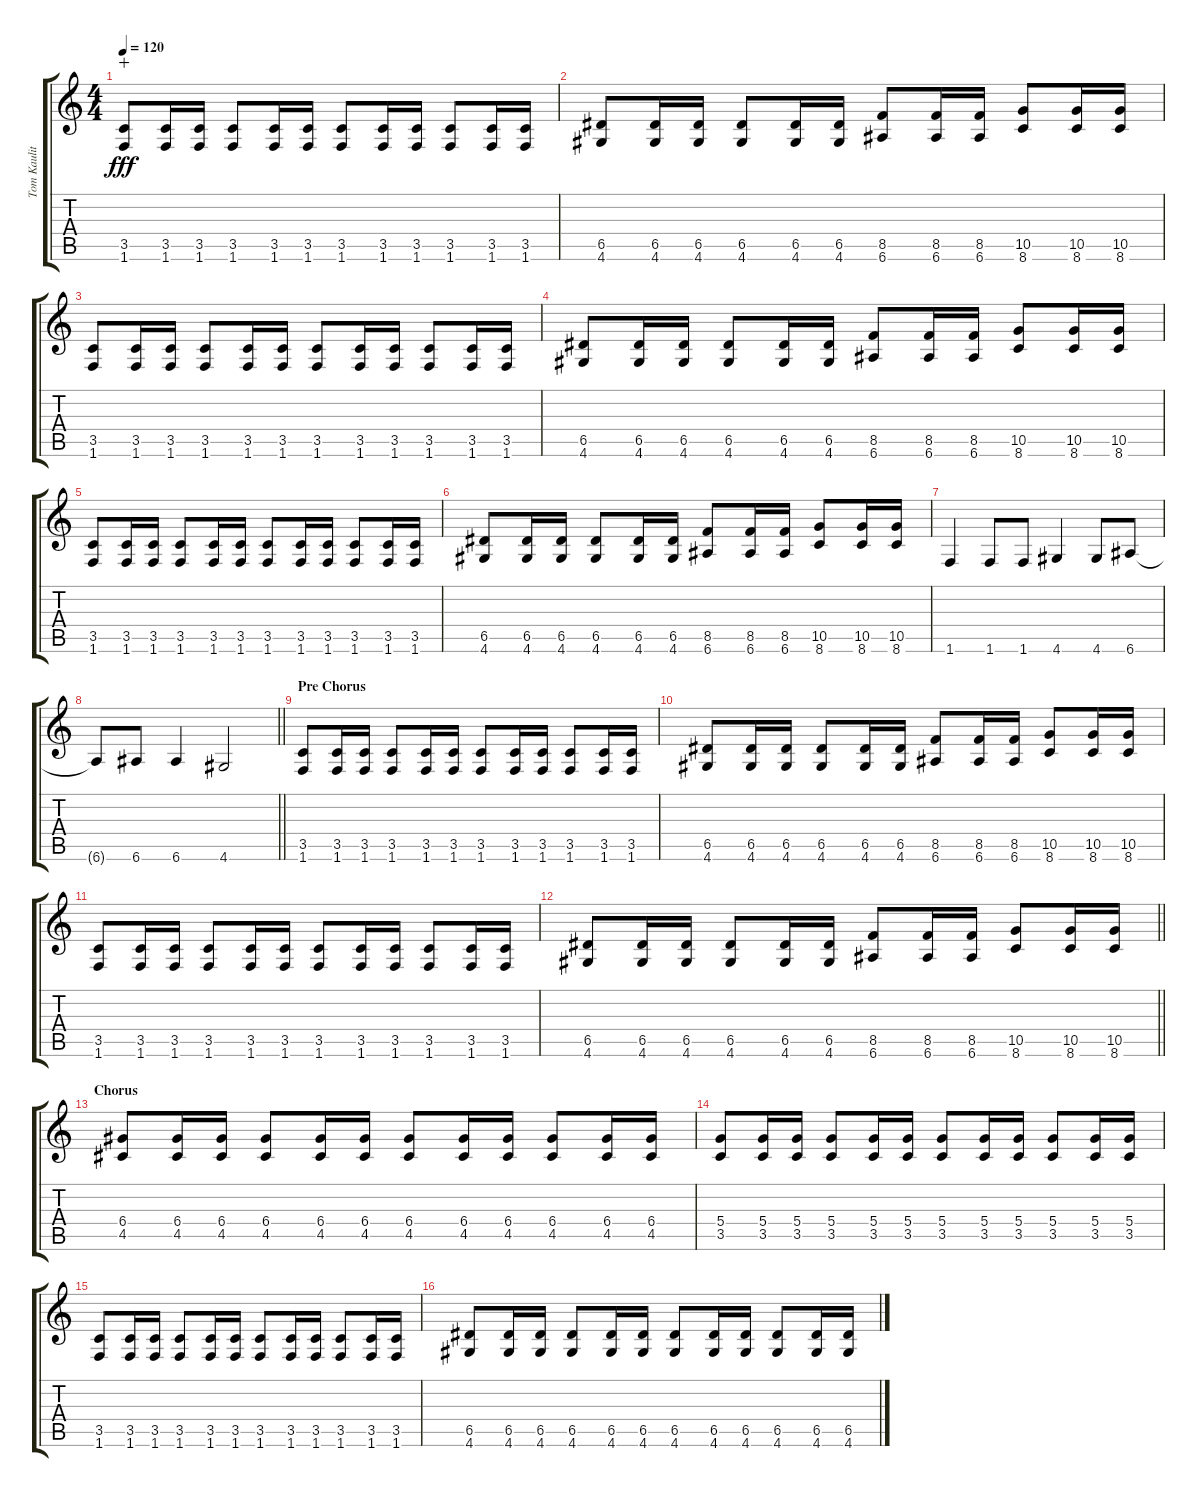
\track ("Tom Kaulitz 3" "Tom Kaulit") {instrument distortionguitar}
\staff {score tabs}
\tuning (E4 B3 G3 D3 A2 E2) {hide}
\ts (4 4)
\tempo 120
\clef g2
\ks c
(3.5 1.6).8{dy fff wahc} (3.5 1.6).16 (3.5 1.6).16 (3.5 1.6).8 (3.5 1.6).16 (3.5 1.6).16 (3.5 1.6).8 (3.5 1.6).16 (3.5 1.6).16 (3.5 1.6).8 (3.5 1.6).16 (3.5 1.6).16 |
(6.5 4.6).8 (6.5 4.6).16 (6.5 4.6).16 (6.5 4.6).8 (6.5 4.6).16 (6.5 4.6).16 (8.5 6.6).8 (8.5 6.6).16 (8.5 6.6).16 (10.5 8.6).8 (10.5 8.6).16 (10.5 8.6).16 |
(3.5 1.6).8 (3.5 1.6).16 (3.5 1.6).16 (3.5 1.6).8 (3.5 1.6).16 (3.5 1.6).16 (3.5 1.6).8 (3.5 1.6).16 (3.5 1.6).16 (3.5 1.6).8 (3.5 1.6).16 (3.5 1.6).16 |
(6.5 4.6).8 (6.5 4.6).16 (6.5 4.6).16 (6.5 4.6).8 (6.5 4.6).16 (6.5 4.6).16 (8.5 6.6).8 (8.5 6.6).16 (8.5 6.6).16 (10.5 8.6).8 (10.5 8.6).16 (10.5 8.6).16 |
(3.5 1.6).8 (3.5 1.6).16 (3.5 1.6).16 (3.5 1.6).8 (3.5 1.6).16 (3.5 1.6).16 (3.5 1.6).8 (3.5 1.6).16 (3.5 1.6).16 (3.5 1.6).8 (3.5 1.6).16 (3.5 1.6).16 |
(6.5 4.6).8 (6.5 4.6).16 (6.5 4.6).16 (6.5 4.6).8 (6.5 4.6).16 (6.5 4.6).16 (8.5 6.6).8 (8.5 6.6).16 (8.5 6.6).16 (10.5 8.6).8 (10.5 8.6).16 (10.5 8.6).16 |
1.6.4 1.6.8 1.6.8 4.6.4 4.6.8 6.6.8 |
\barLineRight lightlight
6.6{t}.8 6.6.8 6.6.4 4.6.2 |
\section ("" "Pre Chorus")
(3.5 1.6).8 (3.5 1.6).16 (3.5 1.6).16 (3.5 1.6).8 (3.5 1.6).16 (3.5 1.6).16 (3.5 1.6).8 (3.5 1.6).16 (3.5 1.6).16 (3.5 1.6).8 (3.5 1.6).16 (3.5 1.6).16 |
(6.5 4.6).8 (6.5 4.6).16 (6.5 4.6).16 (6.5 4.6).8 (6.5 4.6).16 (6.5 4.6).16 (8.5 6.6).8 (8.5 6.6).16 (8.5 6.6).16 (10.5 8.6).8 (10.5 8.6).16 (10.5 8.6).16 |
(3.5 1.6).8 (3.5 1.6).16 (3.5 1.6).16 (3.5 1.6).8 (3.5 1.6).16 (3.5 1.6).16 (3.5 1.6).8 (3.5 1.6).16 (3.5 1.6).16 (3.5 1.6).8 (3.5 1.6).16 (3.5 1.6).16 |
\barLineRight lightlight
(6.5 4.6).8 (6.5 4.6).16 (6.5 4.6).16 (6.5 4.6).8 (6.5 4.6).16 (6.5 4.6).16 (8.5 6.6).8 (8.5 6.6).16 (8.5 6.6).16 (10.5 8.6).8 (10.5 8.6).16 (10.5 8.6).16 |
\section ("" "Chorus")
(6.4 4.5).8 (6.4 4.5).16 (6.4 4.5).16 (6.4 4.5).8 (6.4 4.5).16 (6.4 4.5).16 (6.4 4.5).8 (6.4 4.5).16 (6.4 4.5).16 (6.4 4.5).8 (6.4 4.5).16 (6.4 4.5).16 |
(5.4 3.5).8 (5.4 3.5).16 (5.4 3.5).16 (5.4 3.5).8 (5.4 3.5).16 (5.4 3.5).16 (5.4 3.5).8 (5.4 3.5).16 (5.4 3.5).16 (5.4 3.5).8 (5.4 3.5).16 (5.4 3.5).16 |
(3.5 1.6).8 (3.5 1.6).16 (3.5 1.6).16 (3.5 1.6).8 (3.5 1.6).16 (3.5 1.6).16 (3.5 1.6).8 (3.5 1.6).16 (3.5 1.6).16 (3.5 1.6).8 (3.5 1.6).16 (3.5 1.6).16 |
(6.5 4.6).8 (6.5 4.6).16 (6.5 4.6).16 (6.5 4.6).8 (6.5 4.6).16 (6.5 4.6).16 (6.5 4.6).8 (6.5 4.6).16 (6.5 4.6).16 (6.5 4.6).8 (6.5 4.6).16 (6.5 4.6).16
